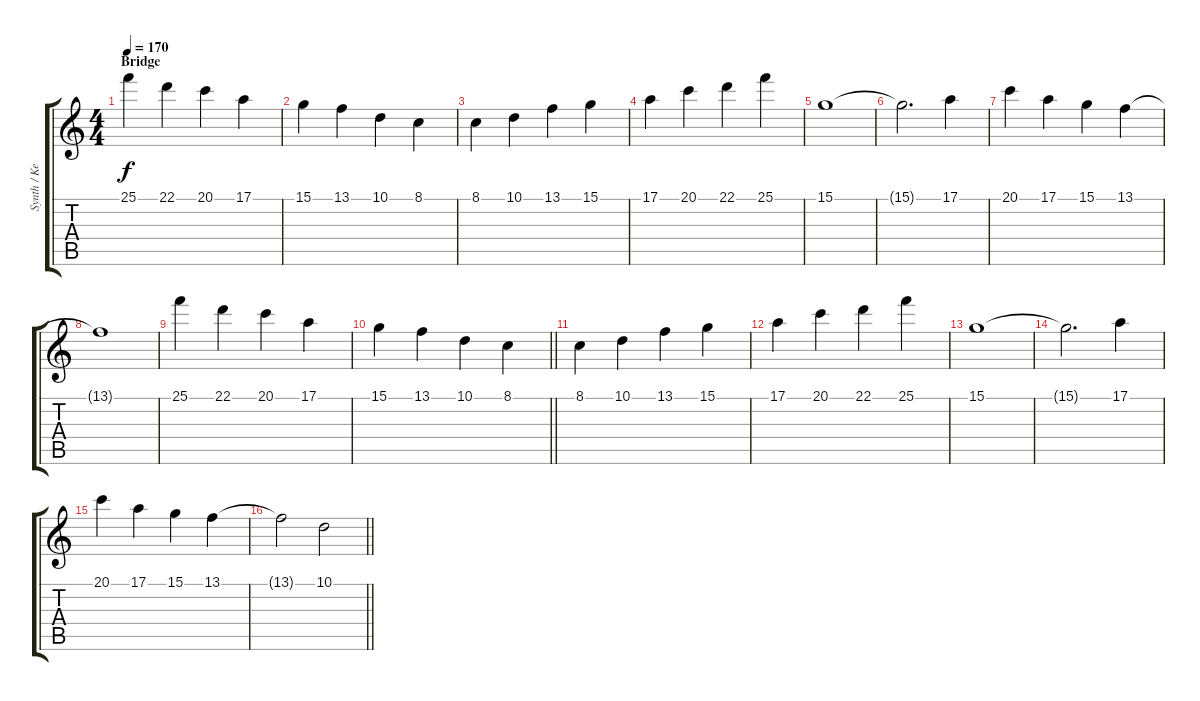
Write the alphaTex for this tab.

\track ("Synth / Keyboard" "Synth / Ke") {instrument lead3calliope}
\staff {score tabs}
\tuning (E4 B3 G3 D3 A2 E2) {hide}
\ts (4 4)
\section ("" "Bridge")
\tempo 170
\clef g2
\ks c
25.1.4{dy f} 22.1.4 20.1.4 17.1.4 |
15.1.4 13.1.4 10.1.4 8.1.4 |
8.1.4 10.1.4 13.1.4 15.1.4 |
17.1.4 20.1.4 22.1.4 25.1.4 |
15.1.1 |
15.1{t}.2{d} 17.1.4 |
20.1.4 17.1.4 15.1.4 13.1.4 |
13.1{t}.1 |
25.1.4 22.1.4 20.1.4 17.1.4 |
\barLineRight lightlight
15.1.4 13.1.4 10.1.4 8.1.4 |
8.1.4 10.1.4 13.1.4 15.1.4 |
17.1.4 20.1.4 22.1.4 25.1.4 |
15.1.1 |
15.1{t}.2{d} 17.1.4 |
20.1.4 17.1.4 15.1.4 13.1.4 |
\barLineRight lightlight
13.1{t}.2 10.1.2
